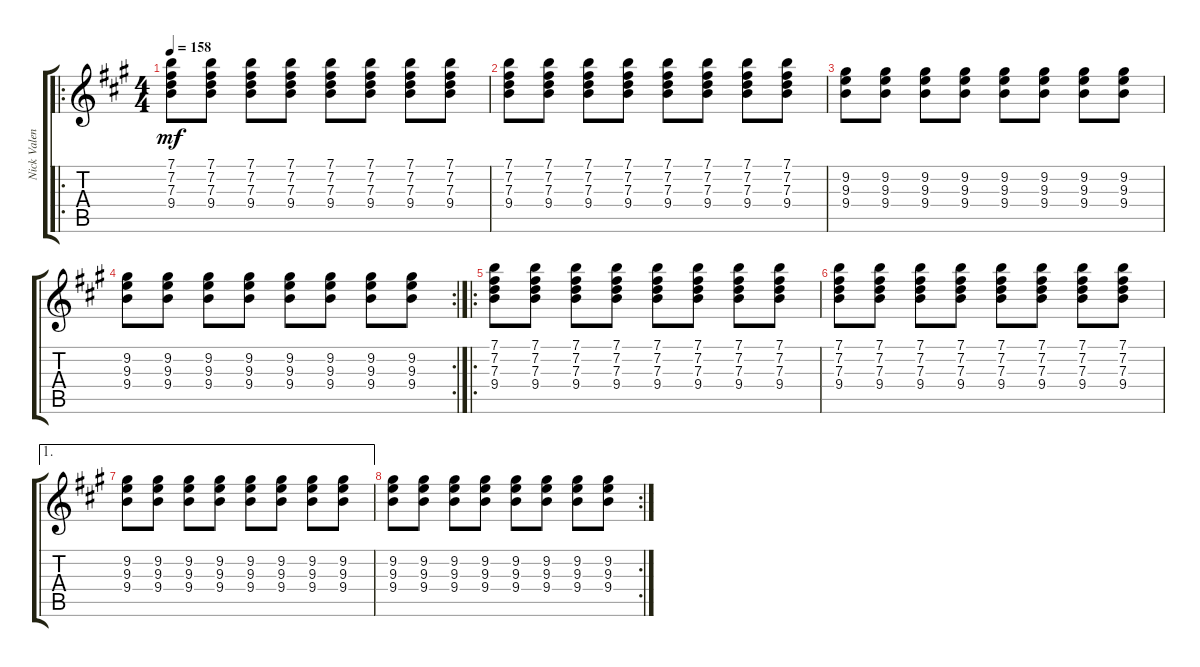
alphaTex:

\track ("Nick Valensi" "Nick Valen") {instrument distortionguitar}
\staff {score tabs}
\tuning (E4 B3 G3 D3 A2 E2) {hide}
\ro
\ts (4 4)
\tempo 158
\clef g2
\ks a
(7.1 7.2 7.3 9.4).8{dy mf} (7.1 7.2 7.3 9.4).8 (7.1 7.2 7.3 9.4).8 (7.1 7.2 7.3 9.4).8 (7.1 7.2 7.3 9.4).8 (7.1 7.2 7.3 9.4).8 (7.1 7.2 7.3 9.4).8 (7.1 7.2 7.3 9.4).8 |
(7.1 7.2 7.3 9.4).8 (7.1 7.2 7.3 9.4).8 (7.1 7.2 7.3 9.4).8 (7.1 7.2 7.3 9.4).8 (7.1 7.2 7.3 9.4).8 (7.1 7.2 7.3 9.4).8 (7.1 7.2 7.3 9.4).8 (7.1 7.2 7.3 9.4).8 |
(9.2 9.3 9.4).8 (9.2 9.3 9.4).8 (9.2 9.3 9.4).8 (9.2 9.3 9.4).8 (9.2 9.3 9.4).8 (9.2 9.3 9.4).8 (9.2 9.3 9.4).8 (9.2 9.3 9.4).8 |
\rc 2
(9.2 9.3 9.4).8 (9.2 9.3 9.4).8 (9.2 9.3 9.4).8 (9.2 9.3 9.4).8 (9.2 9.3 9.4).8 (9.2 9.3 9.4).8 (9.2 9.3 9.4).8 (9.2 9.3 9.4).8 |
\ro
(7.1 7.2 7.3 9.4).8 (7.1 7.2 7.3 9.4).8 (7.1 7.2 7.3 9.4).8 (7.1 7.2 7.3 9.4).8 (7.1 7.2 7.3 9.4).8 (7.1 7.2 7.3 9.4).8 (7.1 7.2 7.3 9.4).8 (7.1 7.2 7.3 9.4).8 |
(7.1 7.2 7.3 9.4).8 (7.1 7.2 7.3 9.4).8 (7.1 7.2 7.3 9.4).8 (7.1 7.2 7.3 9.4).8 (7.1 7.2 7.3 9.4).8 (7.1 7.2 7.3 9.4).8 (7.1 7.2 7.3 9.4).8 (7.1 7.2 7.3 9.4).8 |
\ae 1
(9.2 9.3 9.4).8 (9.2 9.3 9.4).8 (9.2 9.3 9.4).8 (9.2 9.3 9.4).8 (9.2 9.3 9.4).8 (9.2 9.3 9.4).8 (9.2 9.3 9.4).8 (9.2 9.3 9.4).8 |
\rc 2
(9.2 9.3 9.4).8 (9.2 9.3 9.4).8 (9.2 9.3 9.4).8 (9.2 9.3 9.4).8 (9.2 9.3 9.4).8 (9.2 9.3 9.4).8 (9.2 9.3 9.4).8 (9.2 9.3 9.4).8
